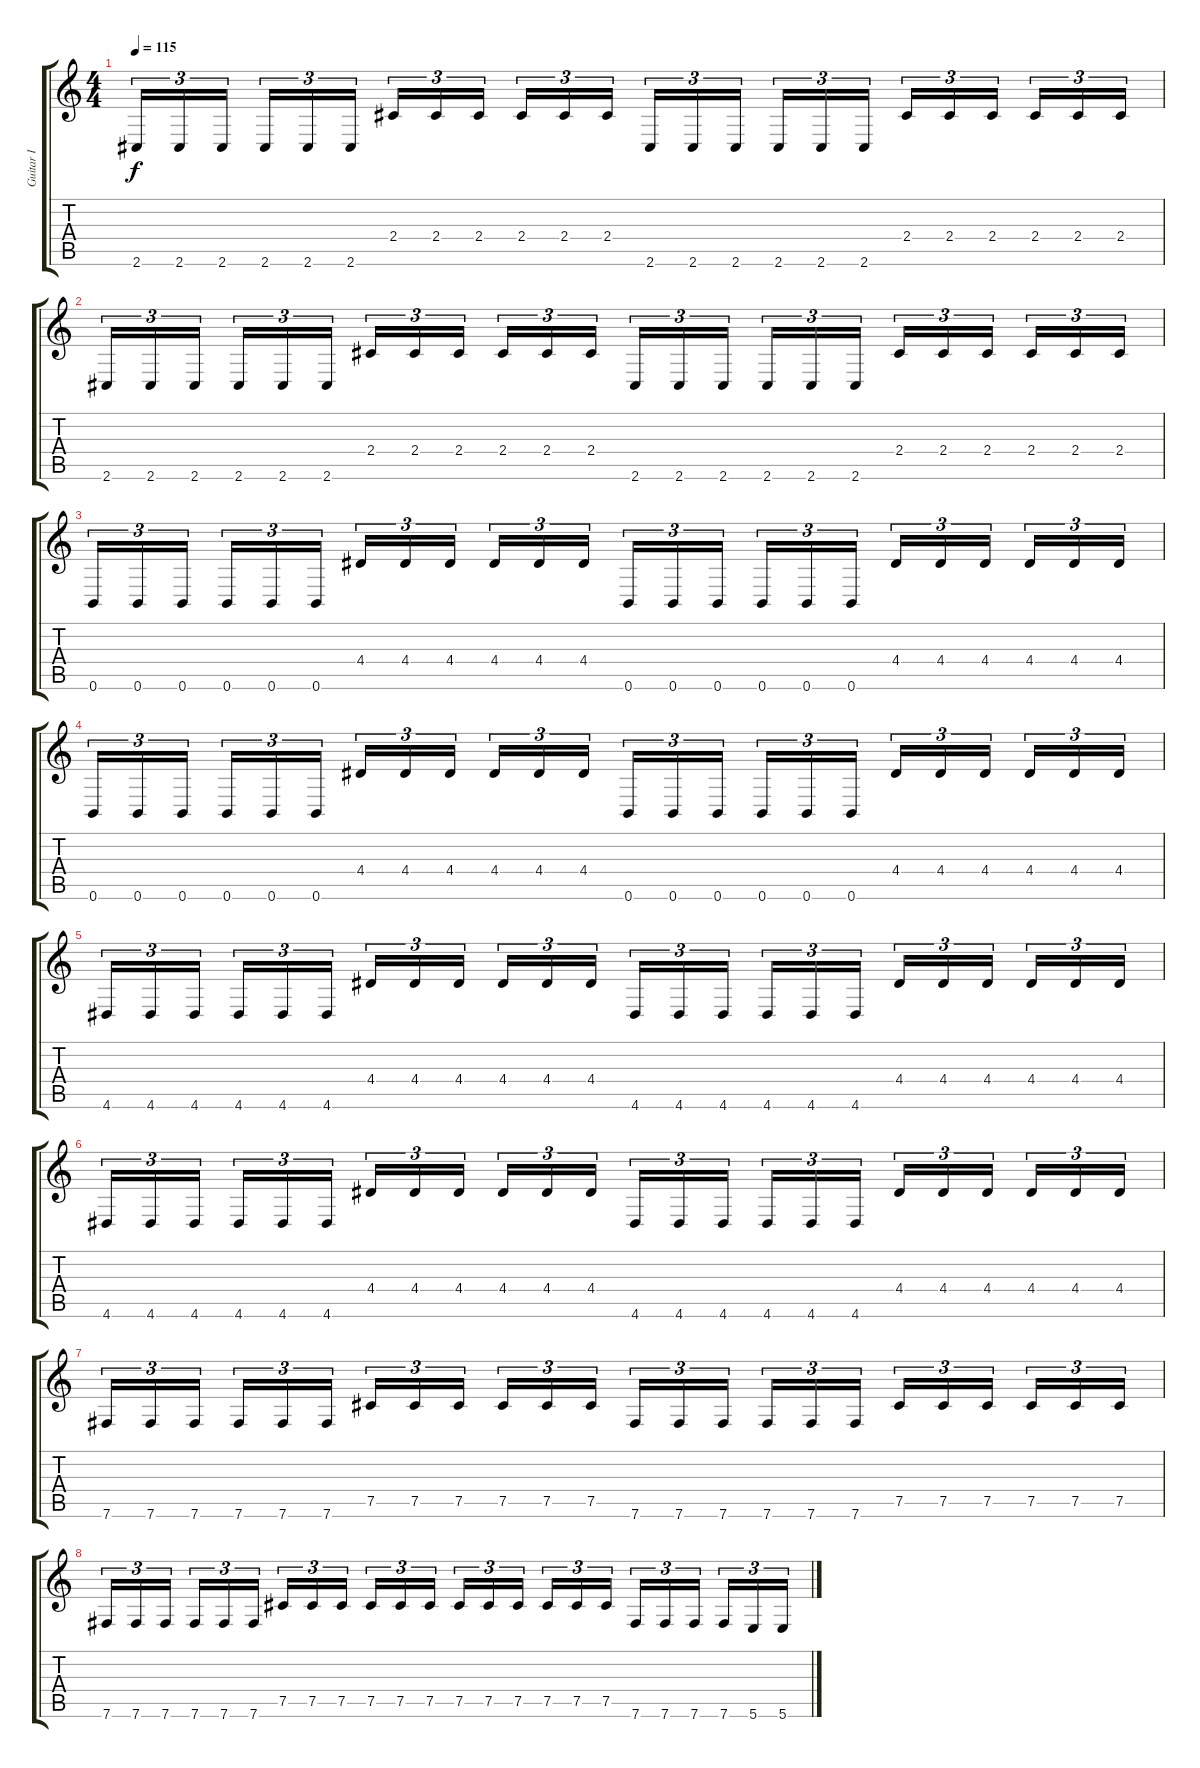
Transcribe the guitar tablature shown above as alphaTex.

\track ("Guitar I" "Guitar I") {instrument distortionguitar}
\staff {score tabs}
\tuning (Db4 Ab3 E3 B2 Gb2 B1) {hide}
\ts (4 4)
\tempo 115
\clef g2
\ks c
2.6.16{tu (3 2) dy f} 2.6.16{tu (3 2)} 2.6.16{tu (3 2)} 2.6.16{tu (3 2)} 2.6.16{tu (3 2)} 2.6.16{tu (3 2)} 2.4.16{tu (3 2)} 2.4.16{tu (3 2)} 2.4.16{tu (3 2)} 2.4.16{tu (3 2)} 2.4.16{tu (3 2)} 2.4.16{tu (3 2)} 2.6.16{tu (3 2)} 2.6.16{tu (3 2)} 2.6.16{tu (3 2)} 2.6.16{tu (3 2)} 2.6.16{tu (3 2)} 2.6.16{tu (3 2)} 2.4.16{tu (3 2)} 2.4.16{tu (3 2)} 2.4.16{tu (3 2)} 2.4.16{tu (3 2)} 2.4.16{tu (3 2)} 2.4.16{tu (3 2)} |
2.6.16{tu (3 2)} 2.6.16{tu (3 2)} 2.6.16{tu (3 2)} 2.6.16{tu (3 2)} 2.6.16{tu (3 2)} 2.6.16{tu (3 2)} 2.4.16{tu (3 2)} 2.4.16{tu (3 2)} 2.4.16{tu (3 2)} 2.4.16{tu (3 2)} 2.4.16{tu (3 2)} 2.4.16{tu (3 2)} 2.6.16{tu (3 2)} 2.6.16{tu (3 2)} 2.6.16{tu (3 2)} 2.6.16{tu (3 2)} 2.6.16{tu (3 2)} 2.6.16{tu (3 2)} 2.4.16{tu (3 2)} 2.4.16{tu (3 2)} 2.4.16{tu (3 2)} 2.4.16{tu (3 2)} 2.4.16{tu (3 2)} 2.4.16{tu (3 2)} |
0.6.16{tu (3 2)} 0.6.16{tu (3 2)} 0.6.16{tu (3 2)} 0.6.16{tu (3 2)} 0.6.16{tu (3 2)} 0.6.16{tu (3 2)} 4.4.16{tu (3 2)} 4.4.16{tu (3 2)} 4.4.16{tu (3 2)} 4.4.16{tu (3 2)} 4.4.16{tu (3 2)} 4.4.16{tu (3 2)} 0.6.16{tu (3 2)} 0.6.16{tu (3 2)} 0.6.16{tu (3 2)} 0.6.16{tu (3 2)} 0.6.16{tu (3 2)} 0.6.16{tu (3 2)} 4.4.16{tu (3 2)} 4.4.16{tu (3 2)} 4.4.16{tu (3 2)} 4.4.16{tu (3 2)} 4.4.16{tu (3 2)} 4.4.16{tu (3 2)} |
0.6.16{tu (3 2)} 0.6.16{tu (3 2)} 0.6.16{tu (3 2)} 0.6.16{tu (3 2)} 0.6.16{tu (3 2)} 0.6.16{tu (3 2)} 4.4.16{tu (3 2)} 4.4.16{tu (3 2)} 4.4.16{tu (3 2)} 4.4.16{tu (3 2)} 4.4.16{tu (3 2)} 4.4.16{tu (3 2)} 0.6.16{tu (3 2)} 0.6.16{tu (3 2)} 0.6.16{tu (3 2)} 0.6.16{tu (3 2)} 0.6.16{tu (3 2)} 0.6.16{tu (3 2)} 4.4.16{tu (3 2)} 4.4.16{tu (3 2)} 4.4.16{tu (3 2)} 4.4.16{tu (3 2)} 4.4.16{tu (3 2)} 4.4.16{tu (3 2)} |
4.6.16{tu (3 2)} 4.6.16{tu (3 2)} 4.6.16{tu (3 2)} 4.6.16{tu (3 2)} 4.6.16{tu (3 2)} 4.6.16{tu (3 2)} 4.4.16{tu (3 2)} 4.4.16{tu (3 2)} 4.4.16{tu (3 2)} 4.4.16{tu (3 2)} 4.4.16{tu (3 2)} 4.4.16{tu (3 2)} 4.6.16{tu (3 2)} 4.6.16{tu (3 2)} 4.6.16{tu (3 2)} 4.6.16{tu (3 2)} 4.6.16{tu (3 2)} 4.6.16{tu (3 2)} 4.4.16{tu (3 2)} 4.4.16{tu (3 2)} 4.4.16{tu (3 2)} 4.4.16{tu (3 2)} 4.4.16{tu (3 2)} 4.4.16{tu (3 2)} |
4.6.16{tu (3 2)} 4.6.16{tu (3 2)} 4.6.16{tu (3 2)} 4.6.16{tu (3 2)} 4.6.16{tu (3 2)} 4.6.16{tu (3 2)} 4.4.16{tu (3 2)} 4.4.16{tu (3 2)} 4.4.16{tu (3 2)} 4.4.16{tu (3 2)} 4.4.16{tu (3 2)} 4.4.16{tu (3 2)} 4.6.16{tu (3 2)} 4.6.16{tu (3 2)} 4.6.16{tu (3 2)} 4.6.16{tu (3 2)} 4.6.16{tu (3 2)} 4.6.16{tu (3 2)} 4.4.16{tu (3 2)} 4.4.16{tu (3 2)} 4.4.16{tu (3 2)} 4.4.16{tu (3 2)} 4.4.16{tu (3 2)} 4.4.16{tu (3 2)} |
7.6.16{tu (3 2)} 7.6.16{tu (3 2)} 7.6.16{tu (3 2)} 7.6.16{tu (3 2)} 7.6.16{tu (3 2)} 7.6.16{tu (3 2)} 7.5.16{tu (3 2)} 7.5.16{tu (3 2)} 7.5.16{tu (3 2)} 7.5.16{tu (3 2)} 7.5.16{tu (3 2)} 7.5.16{tu (3 2)} 7.6.16{tu (3 2)} 7.6.16{tu (3 2)} 7.6.16{tu (3 2)} 7.6.16{tu (3 2)} 7.6.16{tu (3 2)} 7.6.16{tu (3 2)} 7.5.16{tu (3 2)} 7.5.16{tu (3 2)} 7.5.16{tu (3 2)} 7.5.16{tu (3 2)} 7.5.16{tu (3 2)} 7.5.16{tu (3 2)} |
7.6.16{tu (3 2)} 7.6.16{tu (3 2)} 7.6.16{tu (3 2)} 7.6.16{tu (3 2)} 7.6.16{tu (3 2)} 7.6.16{tu (3 2)} 7.5.16{tu (3 2)} 7.5.16{tu (3 2)} 7.5.16{tu (3 2)} 7.5.16{tu (3 2)} 7.5.16{tu (3 2)} 7.5.16{tu (3 2)} 7.5.16{tu (3 2)} 7.5.16{tu (3 2)} 7.5.16{tu (3 2)} 7.5.16{tu (3 2)} 7.5.16{tu (3 2)} 7.5.16{tu (3 2)} 7.6.16{tu (3 2)} 7.6.16{tu (3 2)} 7.6.16{tu (3 2)} 7.6.16{tu (3 2)} 5.6.16{tu (3 2)} 5.6.16{tu (3 2)}
